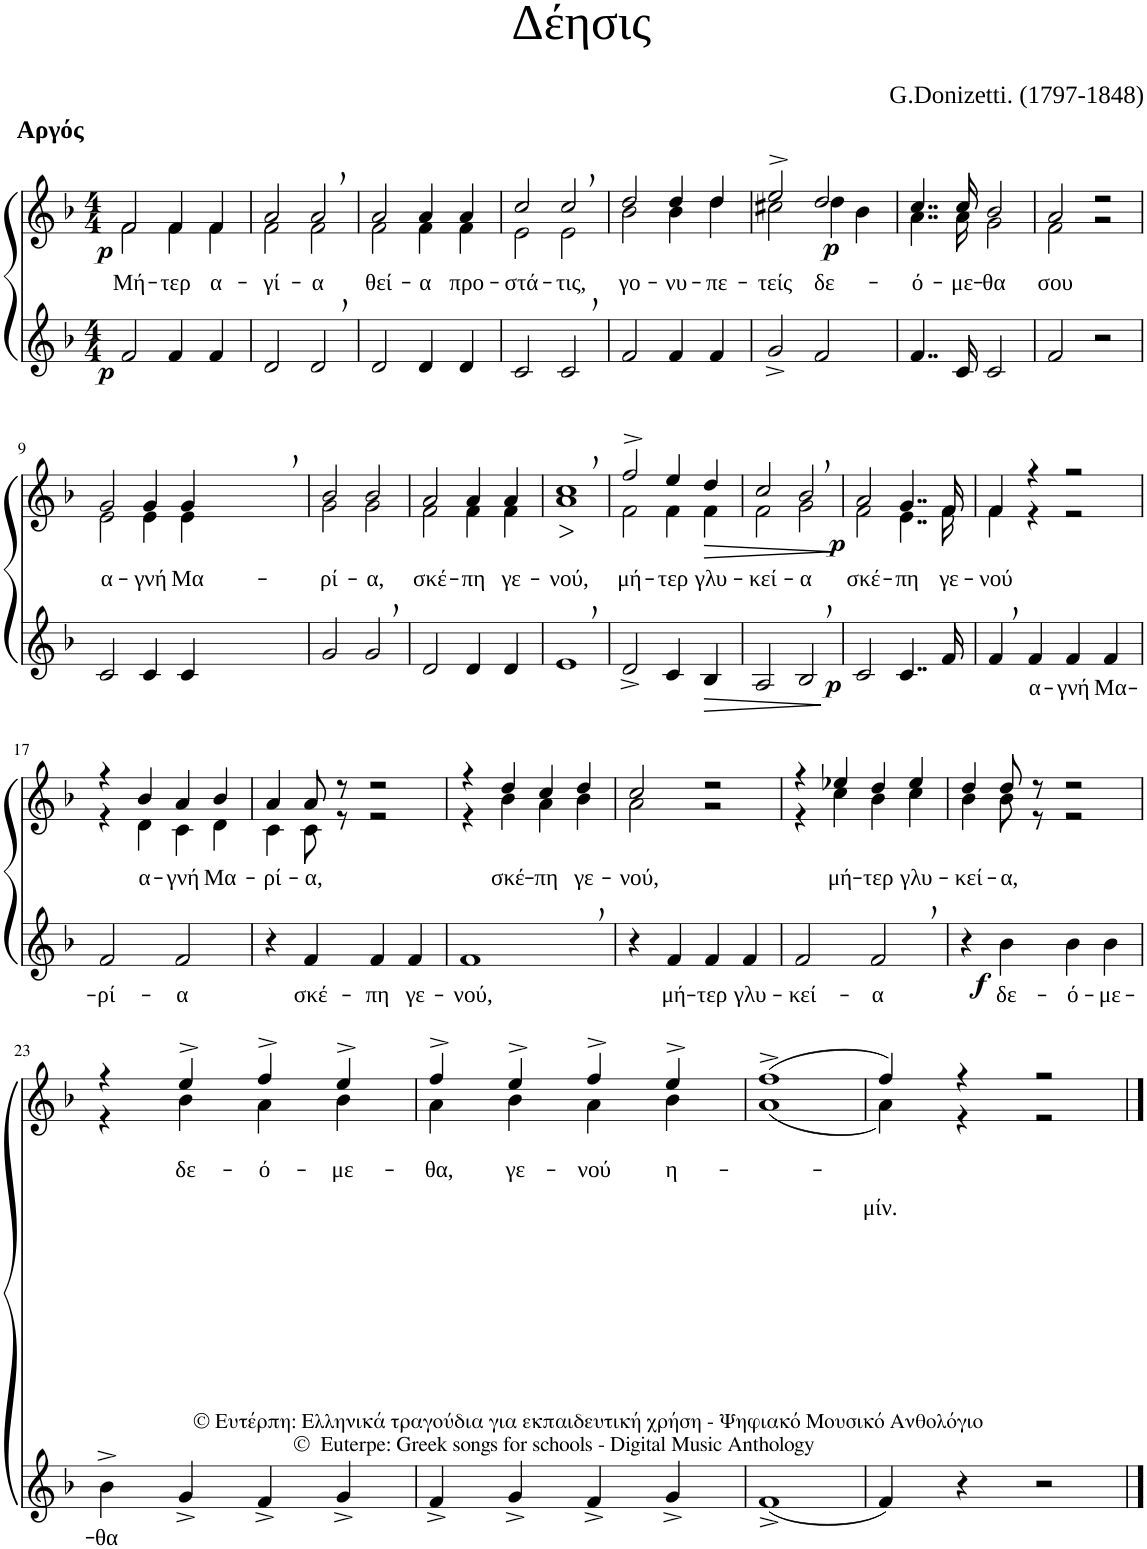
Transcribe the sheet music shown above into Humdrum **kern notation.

**kern	**text	**dynam	**kern	**text	**text	**dynam
*part2	*part2	*part2	*part1	*part1	*part1	*part1
*staff2	*staff2	*staff2	*staff1	*staff1	*staff1	*staff1
*I"Voice	*	*	*I"Voice	*	*	*
*clefG2	*	*	*clefG2	*	*	*
*k[b-]	*	*	*k[b-]	*	*	*
*M4/4	*	*	*M4/4	*	*	*
=1	=1	=1	=1	=1	=1	=1
*	*	*	*^	*	*	*
!	!	!	!LO:TX:a:B:t=Αργός	!	!	!	!
!	!	!LO:DY:b	!	!	!	!LO:LY:b	!LO:DY:b
2f/	.	p	2f/	2f\	.	Μή-	p
!	!	!	!	!	!	!LO:LY:b	!
4f/	.	.	4f/	4f\	.	-τερ	.
!	!	!	!	!	!	!LO:LY:b	!
4f/	.	.	4f/	4f\	.	α-	.
=2	=2	=2	=2	=2	=2	=2	=2
!	!	!	!	!	!	!LO:LY:b	!
2d/	.	.	2a/	2f\	.	-γί-	.
!	!	!	!	!	!	!LO:LY:b	!
2d,/	.	.	2a,/	2f\	.	-α	.
=3	=3	=3	=3	=3	=3	=3	=3
!	!	!	!	!	!	!LO:LY:b	!
2d/	.	.	2a/	2f\	.	θεί-	.
!	!	!	!	!	!	!LO:LY:b	!
4d/	.	.	4a/	4f\	.	-α	.
!	!	!	!	!	!	!LO:LY:b	!
4d/	.	.	4a/	4f\	.	προ-	.
=4	=4	=4	=4	=4	=4	=4	=4
!	!	!	!	!	!	!LO:LY:b	!
2c/	.	.	2cc/	2e\	.	-στά-	.
!	!	!	!	!	!	!LO:LY:b	!
2c,/	.	.	2cc,/	2e\	.	-τις,	.
=5	=5	=5	=5	=5	=5	=5	=5
!	!	!	!	!	!	!LO:LY:b	!
2f/	.	.	2dd/	2b-\	.	γο-	.
!	!	!	!	!	!	!LO:LY:b	!
4f/	.	.	4dd/	4b-\	.	-νυ-	.
!	!	!	!	!	!	!LO:LY:b	!
4f/	.	.	4dd/	4dd\	.	-πε-	.
=6	=6	=6	=6	=6	=6	=6	=6
!	!	!	!	!	!	!LO:LY:b	!
2g^/	.	.	2ee^/	2cc#X\	.	-τείς	.
!	!	!	!	!	!	!LO:LY:b	!LO:DY:b
2f/	.	.	2dd/	4dd\	.	δε-	p
.	.	.	.	4b-\	.	.	.
=7	=7	=7	=7	=7	=7	=7	=7
!	!	!	!	!	!	!LO:LY:b	!
4..f/	.	.	4..cc/	4..a\	.	-ό-	.
!	!	!	!	!	!	!LO:LY:b	!
16c/	.	.	16cc/	16a\	.	-με-	.
!	!	!	!	!	!	!LO:LY:b	!
2c/	.	.	2b-/	2g\	.	-θα	.
=8	=8	=8	=8	=8	=8	=8	=8
!	!	!	!	!	!	!LO:LY:b	!
2f/	.	.	2a/	2f\	.	σου	.
2r	.	.	2r	2r	.	.	.
!!LO:LB:g=z	!!
=9	=9	=9	=9	=9	=9	=9	=9
!	!	!	!	!	!	!LO:LY:b	!
2c/	.	.	2g/	2e\	.	α-	.
!	!	!	!	!	!	!LO:LY:b	!
4c/	.	.	4g/	4e\	.	-γνή	.
!	!	!	!	!	!	!LO:LY:b	!
4c/	.	.	4g,/	4e\	.	Μα-	.
=10	=10	=10	=10	=10	=10	=10	=10
!	!	!	!	!	!	!LO:LY:b	!
2g/	.	.	2b-/	2g\	.	-ρί-	.
!	!	!	!	!	!	!LO:LY:b	!
2g,/	.	.	2b-/	2g\	.	-α,	.
=11	=11	=11	=11	=11	=11	=11	=11
!	!	!	!	!	!	!LO:LY:b	!
2d/	.	.	2a/	2f\	.	σκέ-	.
!	!	!	!	!	!	!LO:LY:b	!
4d/	.	.	4a/	4f\	.	-πη	.
!	!	!	!	!	!	!LO:LY:b	!
4d/	.	.	4a/	4f\	.	γε-	.
=12	=12	=12	=12	=12	=12	=12	=12
!	!	!	!	!	!	!LO:LY:b	!LO:HP:b
1e,	.	.	1cc,	1a	.	-νού,	>
*	*	*	*v	*v	*	*	*
.	.	.	.	.	.	]
=13	=13	=13	=13	=13	=13	=13
*	*	*	*^	*	*	*
!	!	!	!	!	!	!LO:LY:b	!
2d^/	.	.	2ff^/	2f\	.	μή-	.
!	!	!	!	!	!	!LO:LY:b	!
4c/	.	.	4ee/	4f\	.	-τερ	.
!	!	!LO:HP:b	!	!	!	!LO:LY:b	!LO:HP:b
4B-/	.	>	4dd/	4f\	.	γλυ-	>
*	*	*	*v	*v	*	*	*
.	.	]	.	.	.	]
=14	=14	=14	=14	=14	=14	=14
*	*	*	*^	*	*	*
!	!	!	!	!	!	!LO:LY:b	!
2A/	.	.	2cc/	2f\	.	-κεί-	.
!	!	!	!	!	!	!LO:LY:b	!
2B-,/	.	.	2b-,/	2g\	.	-α	.
=15	=15	=15	=15	=15	=15	=15	=15
!	!	!LO:DY:b	!	!	!	!LO:LY:b	!LO:DY:b
2c/	.	p	2a/	2f\	.	σκέ-	p
!	!	!	!	!	!	!LO:LY:b	!
4..c/	.	.	4..g/	4..e\	.	-πη	.
!	!	!	!	!	!	!LO:LY:b	!
16f/	.	.	16f/	16f\	.	γε-	.
=16	=16	=16	=16	=16	=16	=16	=16
!	!	!	!	!	!	!LO:LY:b	!
4f,/	.	.	4f/	4f\	.	-νού	.
!	!LO:LY:b	!	!	!	!	!	!
4f/	α-	.	4r	4r	.	.	.
!	!LO:LY:b	!	!	!	!	!	!
4f/	-γνή	.	2r	2r	.	.	.
!	!LO:LY:b	!	!	!	!	!	!
4f/	Μα-	.	.	.	.	.	.
!!LO:LB:g=z	!!
=17	=17	=17	=17	=17	=17	=17	=17
!	!LO:LY:b	!	!	!	!	!	!
2f/	-ρί-	.	4r	4r	.	.	.
!	!	!	!	!	!	!LO:LY:b	!
.	.	.	4b-/	4d\	.	α-	.
!	!LO:LY:b	!	!	!	!	!LO:LY:b	!
2f/	-α	.	4a/	4c\	.	-γνή	.
!	!	!	!	!	!	!LO:LY:b	!
.	.	.	4b-/	4d\	.	Μα-	.
=18	=18	=18	=18	=18	=18	=18	=18
!	!	!	!	!	!	!LO:LY:b	!
4r	.	.	4a/	4c\	.	-ρί-	.
!	!LO:LY:b	!	!	!	!	!LO:LY:b	!
4f/	σκέ-	.	8a/	8c\	.	-α,	.
.	.	.	8r	8r	.	.	.
!	!LO:LY:b	!	!	!	!	!	!
4f/	-πη	.	2r	2r	.	.	.
!	!LO:LY:b	!	!	!	!	!	!
4f/	γε-	.	.	.	.	.	.
=19	=19	=19	=19	=19	=19	=19	=19
!	!LO:LY:b	!	!	!	!	!	!
1f,	-νού,	.	4r	4r	.	.	.
!	!	!	!	!	!	!LO:LY:b	!
.	.	.	4dd/	4b-\	.	σκέ-	.
!	!	!	!	!	!	!LO:LY:b	!
.	.	.	4cc/	4a\	.	-πη	.
!	!	!	!	!	!	!LO:LY:b	!
.	.	.	4dd/	4b-\	.	γε-	.
=20	=20	=20	=20	=20	=20	=20	=20
!	!	!	!	!	!	!LO:LY:b	!
4r	.	.	2cc/	2a\	.	-νού,	.
!	!LO:LY:b	!	!	!	!	!	!
4f/	μή-	.	.	.	.	.	.
!	!LO:LY:b	!	!	!	!	!	!
4f/	-τερ	.	2r	2r	.	.	.
!	!LO:LY:b	!	!	!	!	!	!
4f/	γλυ-	.	.	.	.	.	.
=21	=21	=21	=21	=21	=21	=21	=21
!	!LO:LY:b	!	!	!	!	!	!
2f/	-κεί-	.	4r	4r	.	.	.
!	!	!	!	!	!	!LO:LY:b	!
.	.	.	4ee-X/	4cc\	.	μή-	.
!	!LO:LY:b	!	!	!	!	!LO:LY:b	!
2f,/	-α	.	4dd/	4b-\	.	-τερ	.
!	!	!	!	!	!	!LO:LY:b	!
.	.	.	4ee-/	4cc\	.	γλυ-	.
=22	=22	=22	=22	=22	=22	=22	=22
!	!	!LO:DY:b	!	!	!	!LO:LY:b	!
4r	.	f	4dd/	4b-\	.	-κεί-	.
!	!LO:LY:b	!	!	!	!	!LO:LY:b	!
4b-\	δε-	.	8dd/	8b-\	.	-α,	.
.	.	.	8r	8r	.	.	.
!	!LO:LY:b	!	!	!	!	!	!
4b-\	-ό-	.	2r	2r	.	.	.
!	!LO:LY:b	!	!	!	!	!	!
4b-\	-με-	.	.	.	.	.	.
!!LO:LB:g=z	!!
=23	=23	=23	=23	=23	=23	=23	=23
!	!LO:LY:b	!	!	!	!	!	!
4b-^\	-θα	.	4r	4r	.	.	.
!	!	!	!	!	!	!LO:LY:b	!
4g^/	.	.	4ee^/	4b-\	.	δε-	.
!	!	!	!	!	!	!LO:LY:b	!
4f^/	.	.	4ff^/	4a\	.	-ό-	.
!	!	!	!	!	!	!LO:LY:b	!
4g^/	.	.	4ee^/	4b-\	.	-με-	.
=24	=24	=24	=24	=24	=24	=24	=24
!	!	!	!	!	!	!LO:LY:b	!
4f^/	.	.	4ff^/	4a\	.	-θα,	.
!	!	!	!	!	!	!LO:LY:b	!
4g^/	.	.	4ee^/	4b-\	.	γε-	.
!	!	!	!	!	!	!LO:LY:b	!
4f^/	.	.	4ff^/	4a\	.	-νού	.
!	!	!	!	!	!	!LO:LY:b	!
4g^/	.	.	4ee^/	4b-\	.	η-	.
=25	=25	=25	=25	=25	=25	=25	=25
(1f^	.	.	(1ff^	(1a	.	.	.
=26	=26	=26	=26	=26	=26	=26	=26
!	!	!	!LO:TX:b:t=© Ευτέρπη&colon; Ελληνικά τραγούδια για εκπαιδευτική χρήση - Ψηφιακό Μουσικό Ανθολόγιο	!	!	!	!
!	!	!	!LO:TX:b:t=©  Euterpe&colon; Greek songs for schools - Digital Music Anthology	!	!	!	!
!	!	!	!	!	!	!LO:LY:b	!
4f/)	.	.	4ff/)	4a\)	.	-μίν.	.
4r	.	.	4r	4r	.	.	.
2r	.	.	2r	2r	.	.	.
*	*	*	*v	*v	*	*	*
==	==	==	==	==	==	==
*-	*-	*-	*-	*-	*-	*-
